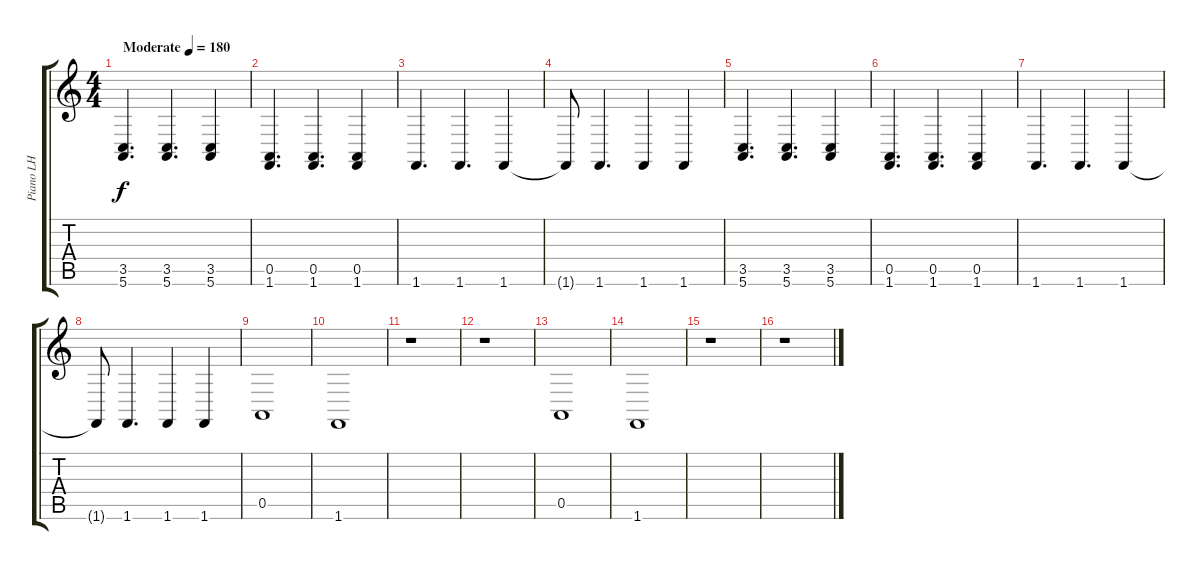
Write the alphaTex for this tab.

\track ("Piano LH" "Piano LH") {instrument acousticgrandpiano}
\staff {score tabs}
\tuning (E4 B3 G3 D3 A2 E2) {hide}
\ts (4 4)
\tempo (180 "Moderate")
\clef g2
\ks c
(3.5 5.6).4{d dy f instrument acousticgrandpiano} (3.5 5.6).4{d} (3.5 5.6).4 |
(0.5 1.6).4{d} (0.5 1.6).4{d} (0.5 1.6).4 |
1.6.4{d} 1.6.4{d} 1.6.4 |
1.6{t}.8 1.6.4{d} 1.6.4 1.6.4 |
(3.5 5.6).4{d} (3.5 5.6).4{d} (3.5 5.6).4 |
(0.5 1.6).4{d} (0.5 1.6).4{d} (0.5 1.6).4 |
1.6.4{d} 1.6.4{d} 1.6.4 |
1.6{t}.8 1.6.4{d} 1.6.4 1.6.4 |
0.5.1 |
1.6.1 |
r.1 |
r.1 |
0.5.1 |
1.6.1 |
r.1 |
r.1
